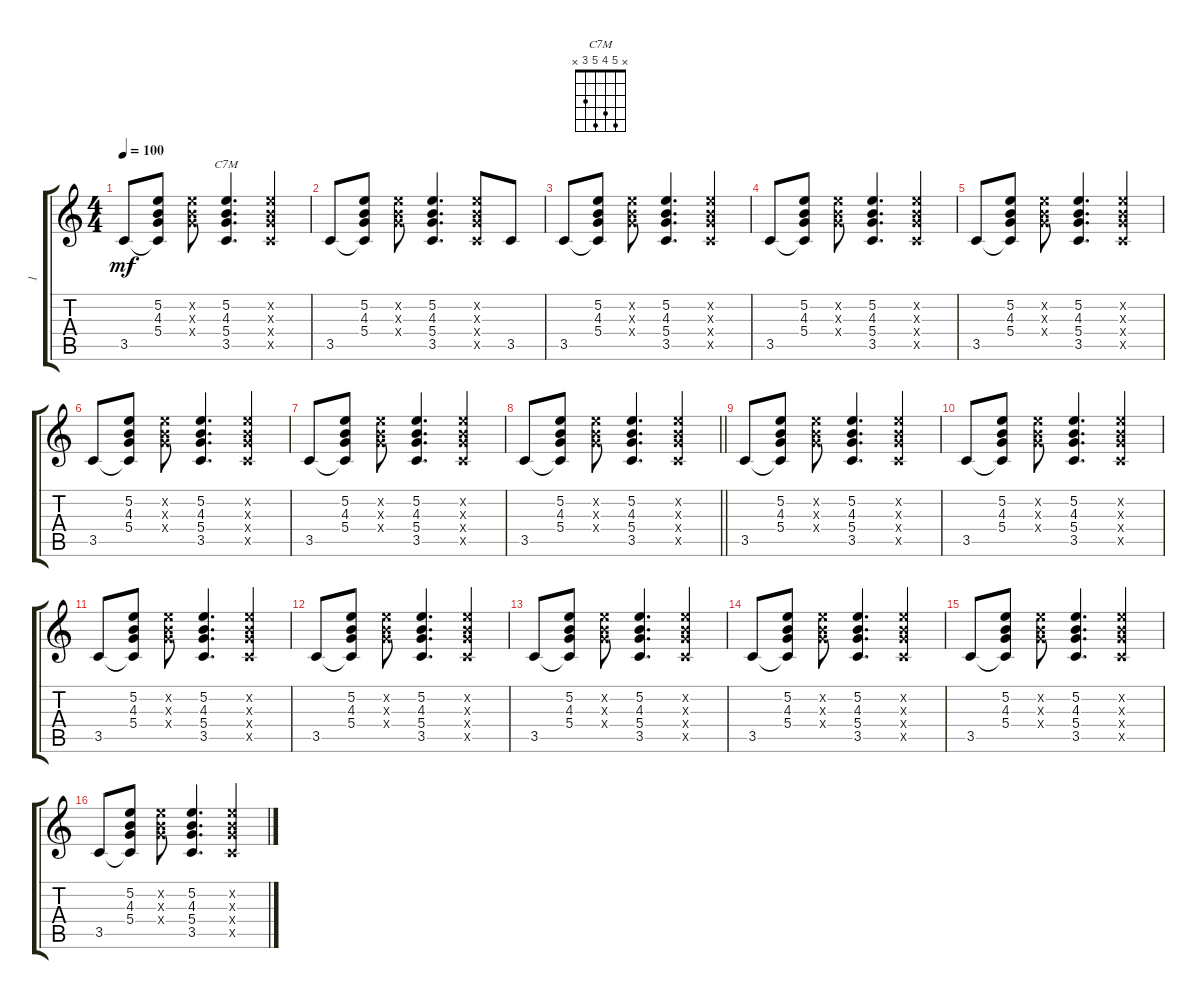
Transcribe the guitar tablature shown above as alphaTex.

\track ("1" "1") {instrument electricguitarclean}
\staff {score tabs}
\tuning (E4 B3 G3 D3 A2 E2) {hide}
\chord ("C7M" x 5 4 5 3 x)
\ts (4 4)
\tempo 100
\clef g2
\ks c
3.5.8{dy mf instrument electricguitarclean} (5.2 4.3 5.4 3.5{t}).8 (5.2{x} 4.3{x} 5.4{x}).8 (5.2 4.3 5.4 3.5).4{d ch "C7M"} (5.2{x} 4.3{x} 5.4{x} 3.5{x}).4 |
3.5.8 (5.2 4.3 5.4 3.5{t}).8 (5.2{x} 4.3{x} 5.4{x}).8 (5.2 4.3 5.4 3.5).4{d} (5.2{x} 4.3{x} 5.4{x} 3.5{x}).8 3.5.8 |
3.5.8 (5.2 4.3 5.4 3.5{t}).8 (5.2{x} 4.3{x} 5.4{x}).8 (5.2 4.3 5.4 3.5).4{d} (5.2{x} 4.3{x} 5.4{x} 3.5{x}).4 |
3.5.8 (5.2 4.3 5.4 3.5{t}).8 (5.2{x} 4.3{x} 5.4{x}).8 (5.2 4.3 5.4 3.5).4{d} (5.2{x} 4.3{x} 5.4{x} 3.5{x}).4 |
3.5.8 (5.2 4.3 5.4 3.5{t}).8 (5.2{x} 4.3{x} 5.4{x}).8 (5.2 4.3 5.4 3.5).4{d} (5.2{x} 4.3{x} 5.4{x} 3.5{x}).4 |
3.5.8 (5.2 4.3 5.4 3.5{t}).8 (5.2{x} 4.3{x} 5.4{x}).8 (5.2 4.3 5.4 3.5).4{d} (5.2{x} 4.3{x} 5.4{x} 3.5{x}).4 |
3.5.8 (5.2 4.3 5.4 3.5{t}).8 (5.2{x} 4.3{x} 5.4{x}).8 (5.2 4.3 5.4 3.5).4{d} (5.2{x} 4.3{x} 5.4{x} 3.5{x}).4 |
\barLineRight lightlight
3.5.8 (5.2 4.3 5.4 3.5{t}).8 (5.2{x} 4.3{x} 5.4{x}).8 (5.2 4.3 5.4 3.5).4{d} (5.2{x} 4.3{x} 5.4{x} 3.5{x}).4 |
3.5.8 (5.2 4.3 5.4 3.5{t}).8 (5.2{x} 4.3{x} 5.4{x}).8 (5.2 4.3 5.4 3.5).4{d} (5.2{x} 4.3{x} 5.4{x} 3.5{x}).4 |
3.5.8 (5.2 4.3 5.4 3.5{t}).8 (5.2{x} 4.3{x} 5.4{x}).8 (5.2 4.3 5.4 3.5).4{d} (5.2{x} 4.3{x} 5.4{x} 3.5{x}).4 |
3.5.8 (5.2 4.3 5.4 3.5{t}).8 (5.2{x} 4.3{x} 5.4{x}).8 (5.2 4.3 5.4 3.5).4{d} (5.2{x} 4.3{x} 5.4{x} 3.5{x}).4 |
3.5.8 (5.2 4.3 5.4 3.5{t}).8 (5.2{x} 4.3{x} 5.4{x}).8 (5.2 4.3 5.4 3.5).4{d} (5.2{x} 4.3{x} 5.4{x} 3.5{x}).4 |
3.5.8 (5.2 4.3 5.4 3.5{t}).8 (5.2{x} 4.3{x} 5.4{x}).8 (5.2 4.3 5.4 3.5).4{d} (5.2{x} 4.3{x} 5.4{x} 3.5{x}).4 |
3.5.8 (5.2 4.3 5.4 3.5{t}).8 (5.2{x} 4.3{x} 5.4{x}).8 (5.2 4.3 5.4 3.5).4{d} (5.2{x} 4.3{x} 5.4{x} 3.5{x}).4 |
3.5.8 (5.2 4.3 5.4 3.5{t}).8 (5.2{x} 4.3{x} 5.4{x}).8 (5.2 4.3 5.4 3.5).4{d} (5.2{x} 4.3{x} 5.4{x} 3.5{x}).4 |
3.5.8 (5.2 4.3 5.4 3.5{t}).8 (5.2{x} 4.3{x} 5.4{x}).8 (5.2 4.3 5.4 3.5).4{d} (5.2{x} 4.3{x} 5.4{x} 3.5{x}).4
